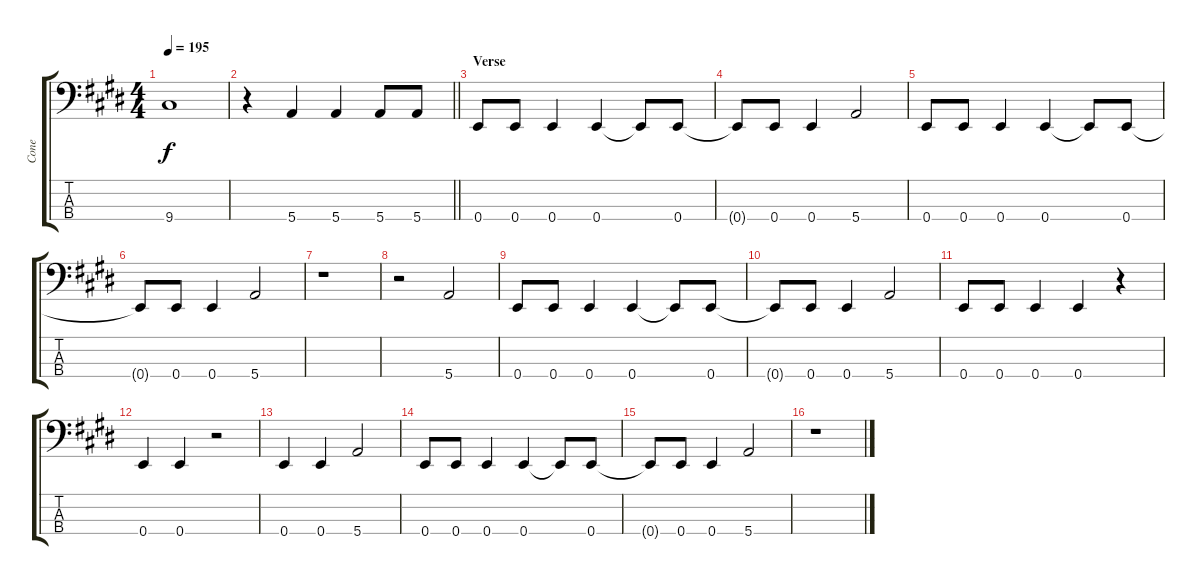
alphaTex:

\track ("Cone" "Cone") {instrument electricbasspick}
\staff {score tabs}
\tuning (G2 D2 A1 E1) {hide}
\ts (4 4)
\tempo 195
\clef f4
\ks e
9.4.1{dy f} |
\barLineRight lightlight
r.4 5.4.4 5.4.4 5.4.8 5.4.8 |
\section ("" "Verse")
0.4.8 0.4.8 0.4.4 0.4.4 0.4{t}.8 0.4.8 |
0.4{t}.8 0.4.8 0.4.4 5.4.2 |
0.4.8 0.4.8 0.4.4 0.4.4 0.4{t}.8 0.4.8 |
0.4{t}.8 0.4.8 0.4.4 5.4.2 |
r.1 |
r.2 5.4.2 |
0.4.8 0.4.8 0.4.4 0.4.4 0.4{t}.8 0.4.8 |
0.4{t}.8 0.4.8 0.4.4 5.4.2 |
0.4.8 0.4.8 0.4.4 0.4.4 r.4 |
0.4.4 0.4.4 r.2 |
0.4.4 0.4.4 5.4.2 |
0.4.8 0.4.8 0.4.4 0.4.4 0.4{t}.8 0.4.8 |
0.4{t}.8 0.4.8 0.4.4 5.4.2 |
r.1
